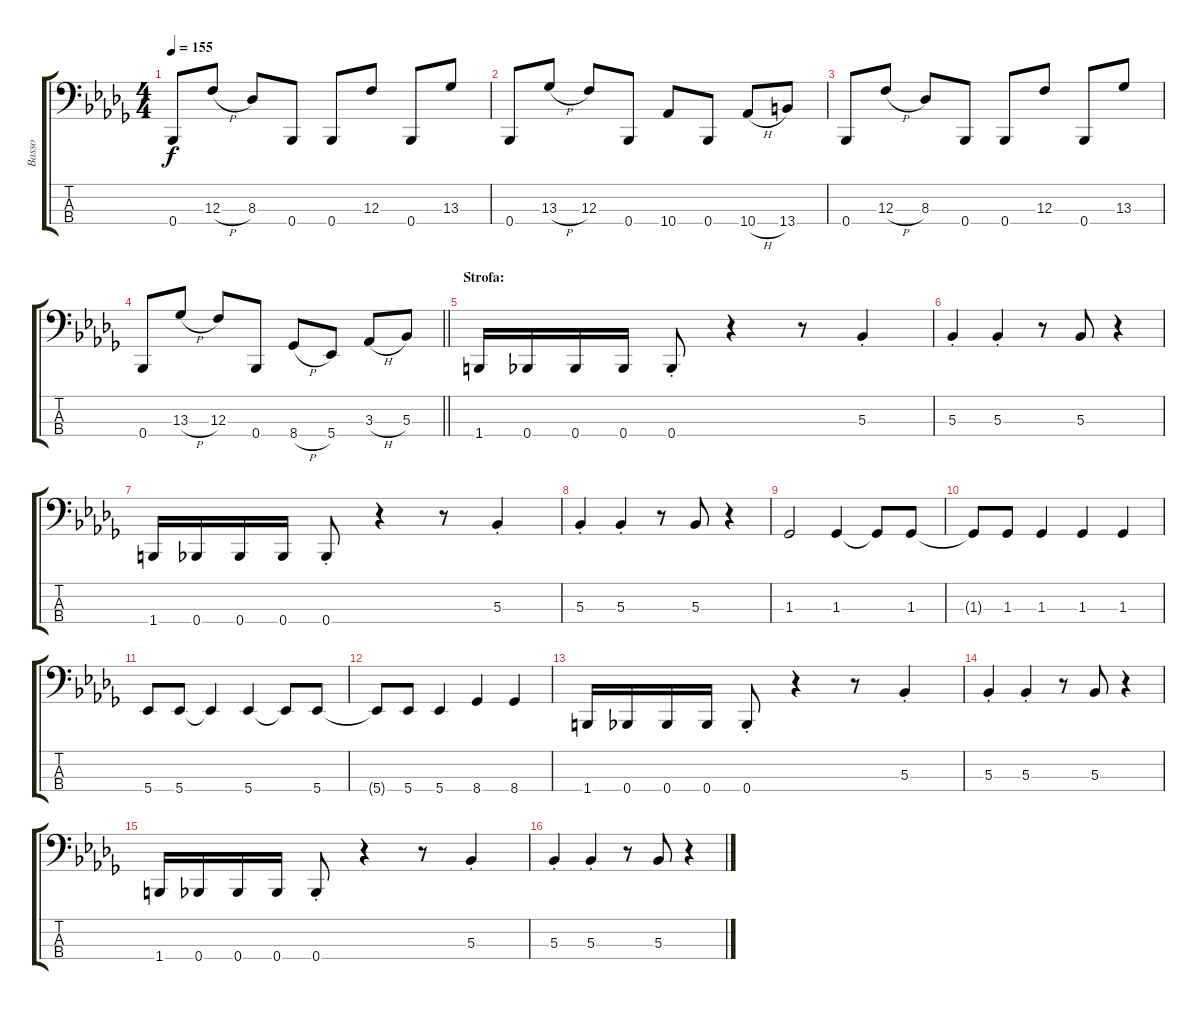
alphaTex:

\track ("Basso" "Basso") {instrument electricbassfinger}
\staff {score tabs}
\tuning (Eb2 Bb1 F1 Bb0) {hide}
\ts (4 4)
\tempo 155
\clef f4
\ks bbminor
0.4.8{dy f} 12.3{h}.8 8.3.8 0.4.8 0.4.8 12.3.8 0.4.8 13.3.8 |
0.4.8 13.3{h}.8 12.3.8 0.4.8 10.4.8 0.4.8 10.4{h}.8 13.4.8 |
0.4.8 12.3{h}.8 8.3.8 0.4.8 0.4.8 12.3.8 0.4.8 13.3.8 |
\barLineRight lightlight
0.4.8 13.3{h}.8 12.3.8 0.4.8 8.4{h}.8 5.4.8 3.3{h}.8 5.3.8 |
\section ("" "Strofa:")
1.4.16 0.4.16 0.4.16 0.4.16 0.4{st}.8 r.4 r.8 5.3{st}.4{instrument slapbass1} |
5.3{st}.4 5.3{st}.4 r.8 5.3.8{instrument electricbassfinger} r.4 |
1.4.16 0.4.16 0.4.16 0.4.16 0.4{st}.8 r.4 r.8 5.3{st}.4{instrument slapbass1} |
5.3{st}.4 5.3{st}.4 r.8 5.3.8{instrument electricbassfinger} r.4 |
1.3.2 1.3.4 1.3{t}.8 1.3.8 |
1.3{t}.8 1.3.8 1.3.4 1.3.4 1.3.4 |
5.4.8 5.4.8 5.4{t}.4 5.4.4 5.4{t}.8 5.4.8 |
5.4{t}.8 5.4.8 5.4.4 8.4.4 8.4.4 |
1.4.16 0.4.16 0.4.16 0.4.16 0.4{st}.8 r.4 r.8 5.3{st}.4{instrument slapbass1} |
5.3{st}.4 5.3{st}.4 r.8 5.3.8{instrument electricbassfinger} r.4 |
1.4.16 0.4.16 0.4.16 0.4.16 0.4{st}.8 r.4 r.8 5.3{st}.4{instrument slapbass1} |
5.3{st}.4 5.3{st}.4 r.8 5.3.8{instrument electricbassfinger} r.4
